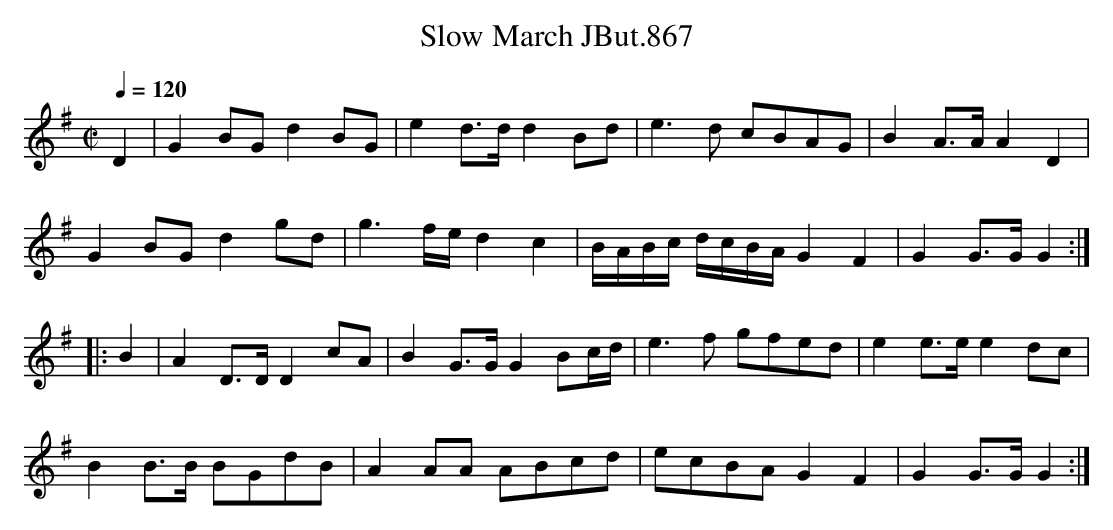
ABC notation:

X:1
T:Slow March JBut.867
Q:1/4=120
M:C|
L:1/8
K:G
D2|G2 BG d2 BG|e2 d>d d2 Bd|e3 d cBAG|B2 A>A A2 D2|
G2 BG d2 gd|g3 f/e/ d2 c2|B/A/B/c/ d/c/B/A/ G2 F2|G2 G>G G2:|
|:B2|A2 D>D D2 cA|B2 G>G G2 Bc/d/|e3 f gfed|e2 e>e e2 dc|
B2 B>B BGdB|A2 AA ABcd|ecBA G2 F2|G2 G>G G2:|
